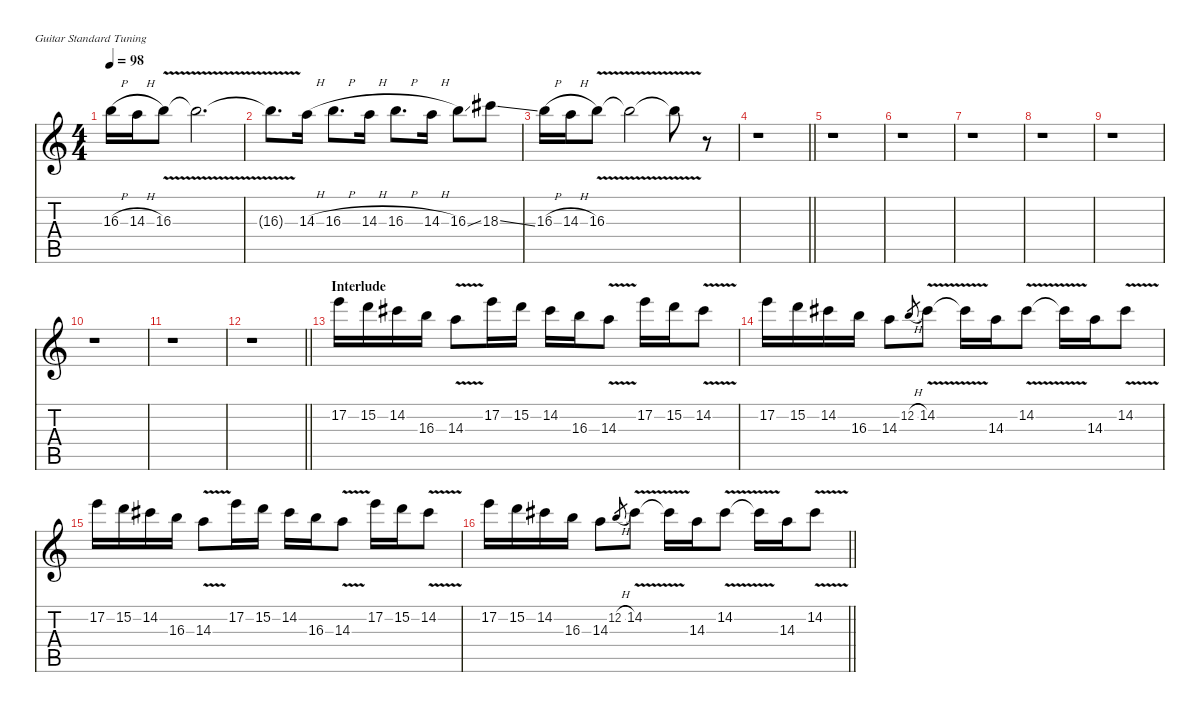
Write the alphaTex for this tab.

\defaultSystemsLayout 4
\hideDynamics
\bracketExtendMode nobrackets
\singleTrackTrackNamePolicy hidden
\multiTrackTrackNamePolicy hidden
\firstSystemTrackNameMode fullname
\firstSystemTrackNameOrientation horizontal
\otherSystemsTrackNameOrientation horizontal
\track ("Electric Guitar 2 " "od.guit.") {instrument overdrivenguitar}
\staff {score tabs}
\tuning (E4 B3 G3 D3 A2 E2)
\ts (4 4)
\tempo 98
\clef g2
\ks c
16.3{h}.16{dy f beam Down} 14.3{h}.16{beam Down} 16.3{v}.8{beam Down} 16.3{v t}.2{d beam Down} |
16.3{v t}.8{d beam Down} 14.3{h}.16{beam Down} 16.3{h}.8{d beam Down} 14.3{h}.16{beam Down} 16.3{h}.8{d beam Down} 14.3{h}.16{beam Down} 16.3{ss}.8{beam Down} 18.3{ss acc #}.8{beam Down} |
16.3{h}.16{beam Down} 14.3{h}.16{beam Down} 16.3{v}.8{beam Down} 16.3{v t}.2{beam Down} 16.3{v t}.8{beam Down} r.8{beam Down} |
\barLineRight lightlight
r.1{beam Down} |
r.1{beam Down} |
r.1{beam Down} |
r.1{beam Down} |
r.1{beam Down} |
r.1{beam Down} |
r.1{beam Down} |
r.1{beam Down} |
\barLineRight lightlight
r.1{beam Down} |
\section ("" "Interlude")
17.2.16{beam Down} 15.2.16{beam Down} 14.2{acc #}.16{beam Down} 16.3.16{beam Down} 14.3{v}.8{beam Down} 17.2.16{beam Down} 15.2.16{beam Down} 14.2{acc #}.16{beam Down} 16.3.16{beam Down} 14.3{v}.8{beam Down} 17.2.16{beam Down} 15.2.16{beam Down} 14.2{v acc #}.8{beam Down} |
17.2.16{beam Down} 15.2.16{beam Down} 14.2{acc #}.16{beam Down} 16.3.16{beam Down} 14.3.8{beam Down} 12.2{h}.8{gr dy mf beam Up} 14.2{v acc #}.8{dy f beam Down} 14.2{v t acc #}.16{beam Down} 14.3.16{beam Down} 14.2{v acc #}.8{beam Down} 14.2{v t acc #}.16{beam Down} 14.3.16{beam Down} 14.2{v acc #}.8{beam Down} |
17.2.16{beam Down} 15.2.16{beam Down} 14.2{acc #}.16{beam Down} 16.3.16{beam Down} 14.3{v}.8{beam Down} 17.2.16{beam Down} 15.2.16{beam Down} 14.2{acc #}.16{beam Down} 16.3.16{beam Down} 14.3{v}.8{beam Down} 17.2.16{beam Down} 15.2.16{beam Down} 14.2{v acc #}.8{beam Down} |
\barLineRight lightlight
17.2.16{beam Down} 15.2.16{beam Down} 14.2{acc #}.16{beam Down} 16.3.16{beam Down} 14.3.8{beam Down} 12.2{h}.8{gr dy mf beam Up} 14.2{v acc #}.8{dy f beam Down} 14.2{v t acc #}.16{beam Down} 14.3.16{beam Down} 14.2{v acc #}.8{beam Down} 14.2{v t acc #}.16{beam Down} 14.3.16{beam Down} 14.2{v acc #}.8{beam Down}
